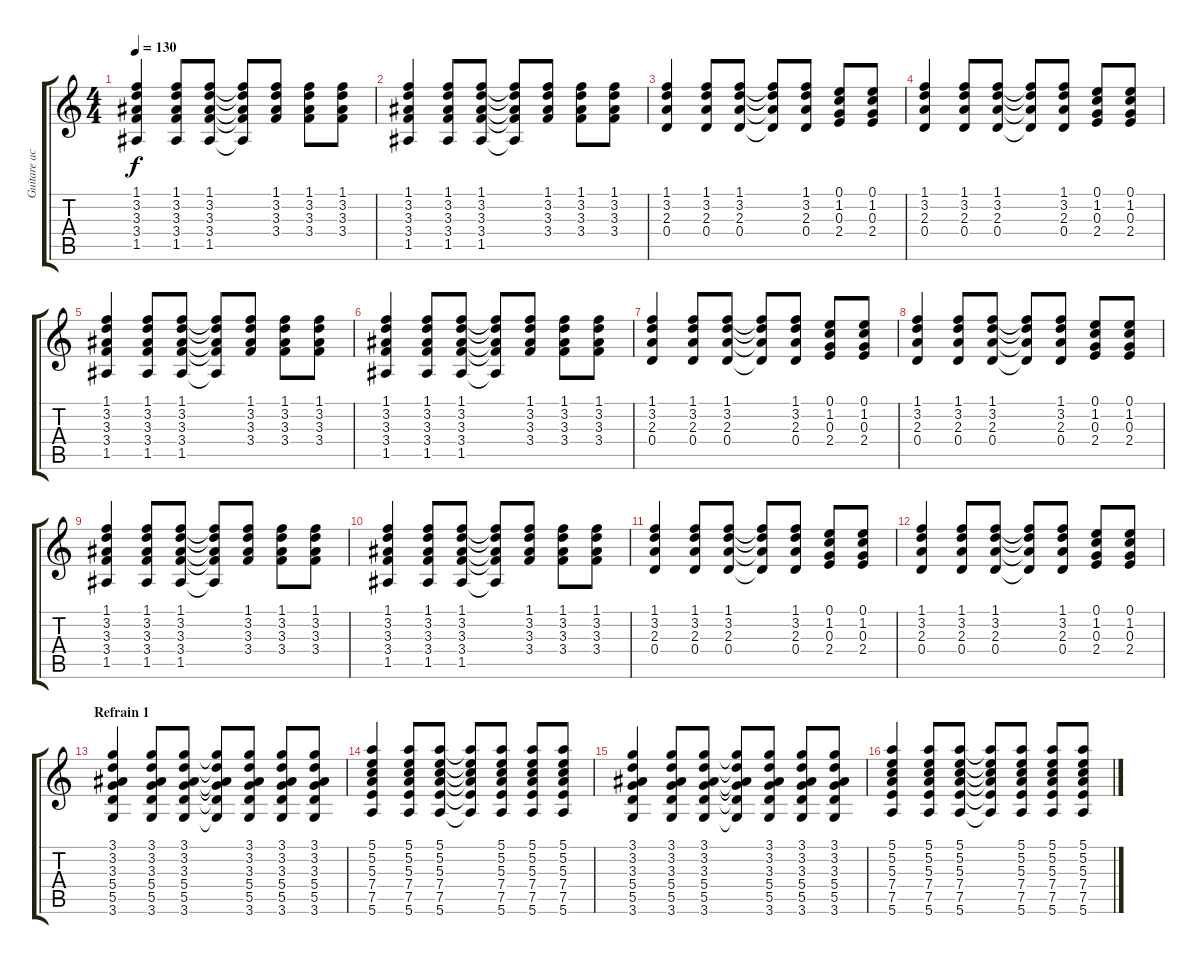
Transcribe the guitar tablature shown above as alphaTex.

\track ("Guitare accoust" "Guitare ac") {instrument acousticguitarsteel}
\staff {score tabs}
\tuning (E4 B3 G3 D3 A2 E2) {hide}
\ts (4 4)
\tempo 130
\clef g2
\ks c
(1.1 3.2 3.3 3.4 1.5).4{dy f} (1.1 3.2 3.3 3.4 1.5).8 (1.1 3.2 3.3 3.4 1.5).8 (1.1{t} 3.2{t} 3.3{t} 3.4{t} 1.5{t}).8 (1.1 3.2 3.3 3.4).8 (1.1 3.2 3.3 3.4).8 (1.1 3.2 3.3 3.4).8 |
(1.1 3.2 3.3 3.4 1.5).4 (1.1 3.2 3.3 3.4 1.5).8 (1.1 3.2 3.3 3.4 1.5).8 (1.1{t} 3.2{t} 3.3{t} 3.4{t} 1.5{t}).8 (1.1 3.2 3.3 3.4).8 (1.1 3.2 3.3 3.4).8 (1.1 3.2 3.3 3.4).8 |
(1.1 3.2 2.3 0.4).4 (1.1 3.2 2.3 0.4).8 (1.1 3.2 2.3 0.4).8 (1.1{t} 3.2{t} 2.3{t} 0.4{t}).8 (1.1 3.2 2.3 0.4).8 (0.1 1.2 0.3 2.4).8 (0.1 1.2 0.3 2.4).8 |
(1.1 3.2 2.3 0.4).4 (1.1 3.2 2.3 0.4).8 (1.1 3.2 2.3 0.4).8 (1.1{t} 3.2{t} 2.3{t} 0.4{t}).8 (1.1 3.2 2.3 0.4).8 (0.1 1.2 0.3 2.4).8 (0.1 1.2 0.3 2.4).8 |
(1.1 3.2 3.3 3.4 1.5).4 (1.1 3.2 3.3 3.4 1.5).8 (1.1 3.2 3.3 3.4 1.5).8 (1.1{t} 3.2{t} 3.3{t} 3.4{t} 1.5{t}).8 (1.1 3.2 3.3 3.4).8 (1.1 3.2 3.3 3.4).8 (1.1 3.2 3.3 3.4).8 |
(1.1 3.2 3.3 3.4 1.5).4 (1.1 3.2 3.3 3.4 1.5).8 (1.1 3.2 3.3 3.4 1.5).8 (1.1{t} 3.2{t} 3.3{t} 3.4{t} 1.5{t}).8 (1.1 3.2 3.3 3.4).8 (1.1 3.2 3.3 3.4).8 (1.1 3.2 3.3 3.4).8 |
(1.1 3.2 2.3 0.4).4 (1.1 3.2 2.3 0.4).8 (1.1 3.2 2.3 0.4).8 (1.1{t} 3.2{t} 2.3{t} 0.4{t}).8 (1.1 3.2 2.3 0.4).8 (0.1 1.2 0.3 2.4).8 (0.1 1.2 0.3 2.4).8 |
(1.1 3.2 2.3 0.4).4 (1.1 3.2 2.3 0.4).8 (1.1 3.2 2.3 0.4).8 (1.1{t} 3.2{t} 2.3{t} 0.4{t}).8 (1.1 3.2 2.3 0.4).8 (0.1 1.2 0.3 2.4).8 (0.1 1.2 0.3 2.4).8 |
(1.1 3.2 3.3 3.4 1.5).4 (1.1 3.2 3.3 3.4 1.5).8 (1.1 3.2 3.3 3.4 1.5).8 (1.1{t} 3.2{t} 3.3{t} 3.4{t} 1.5{t}).8 (1.1 3.2 3.3 3.4).8 (1.1 3.2 3.3 3.4).8 (1.1 3.2 3.3 3.4).8 |
(1.1 3.2 3.3 3.4 1.5).4 (1.1 3.2 3.3 3.4 1.5).8 (1.1 3.2 3.3 3.4 1.5).8 (1.1{t} 3.2{t} 3.3{t} 3.4{t} 1.5{t}).8 (1.1 3.2 3.3 3.4).8 (1.1 3.2 3.3 3.4).8 (1.1 3.2 3.3 3.4).8 |
(1.1 3.2 2.3 0.4).4 (1.1 3.2 2.3 0.4).8 (1.1 3.2 2.3 0.4).8 (1.1{t} 3.2{t} 2.3{t} 0.4{t}).8 (1.1 3.2 2.3 0.4).8 (0.1 1.2 0.3 2.4).8 (0.1 1.2 0.3 2.4).8 |
(1.1 3.2 2.3 0.4).4 (1.1 3.2 2.3 0.4).8 (1.1 3.2 2.3 0.4).8 (1.1{t} 3.2{t} 2.3{t} 0.4{t}).8 (1.1 3.2 2.3 0.4).8 (0.1 1.2 0.3 2.4).8 (0.1 1.2 0.3 2.4).8 |
\section ("" "Refrain 1")
(3.1 3.2 3.3 5.4 5.5 3.6).4 (3.1 3.2 3.3 5.4 5.5 3.6).8 (3.1 3.2 3.3 5.4 5.5 3.6).8 (3.1{t} 3.2{t} 3.3{t} 5.4{t} 5.5{t} 3.6{t}).8 (3.1 3.2 3.3 5.4 5.5 3.6).8 (3.1 3.2 3.3 5.4 5.5 3.6).8 (3.1 3.2 3.3 5.4 5.5 3.6).8 |
(5.1 5.2 5.3 7.4 7.5 5.6).4 (5.1 5.2 5.3 7.4 7.5 5.6).8 (5.1 5.2 5.3 7.4 7.5 5.6).8 (5.1{t} 5.2{t} 5.3{t} 7.4{t} 7.5{t} 5.6{t}).8 (5.1 5.2 5.3 7.4 7.5 5.6).8 (5.1 5.2 5.3 7.4 7.5 5.6).8 (5.1 5.2 5.3 7.4 7.5 5.6).8 |
(3.1 3.2 3.3 5.4 5.5 3.6).4 (3.1 3.2 3.3 5.4 5.5 3.6).8 (3.1 3.2 3.3 5.4 5.5 3.6).8 (3.1{t} 3.2{t} 3.3{t} 5.4{t} 5.5{t} 3.6{t}).8 (3.1 3.2 3.3 5.4 5.5 3.6).8 (3.1 3.2 3.3 5.4 5.5 3.6).8 (3.1 3.2 3.3 5.4 5.5 3.6).8 |
(5.1 5.2 5.3 7.4 7.5 5.6).4 (5.1 5.2 5.3 7.4 7.5 5.6).8 (5.1 5.2 5.3 7.4 7.5 5.6).8 (5.1{t} 5.2{t} 5.3{t} 7.4{t} 7.5{t} 5.6{t}).8 (5.1 5.2 5.3 7.4 7.5 5.6).8 (5.1 5.2 5.3 7.4 7.5 5.6).8 (5.1 5.2 5.3 7.4 7.5 5.6).8
